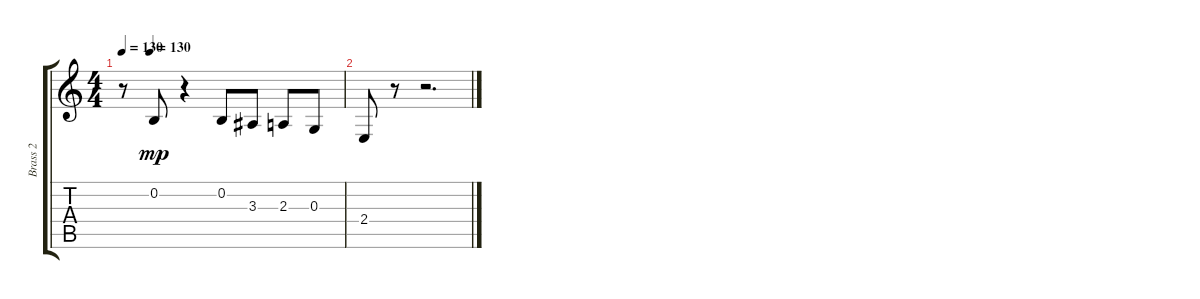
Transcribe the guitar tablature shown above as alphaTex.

\track ("Brass 2" "Brass 2") {instrument trumpet}
\staff {score tabs}
\tuning (E4 B3 G3 D3 A2 E2) {hide}
\ts (4 4)
\tempo 130
\tempo (130 0.125)
\clef g2
\ks c
r.8{dy mp} 0.2.8 r.4 0.2.8 3.3.8 2.3.8 0.3.8 |
2.4.8 r.8 r.2{d}
